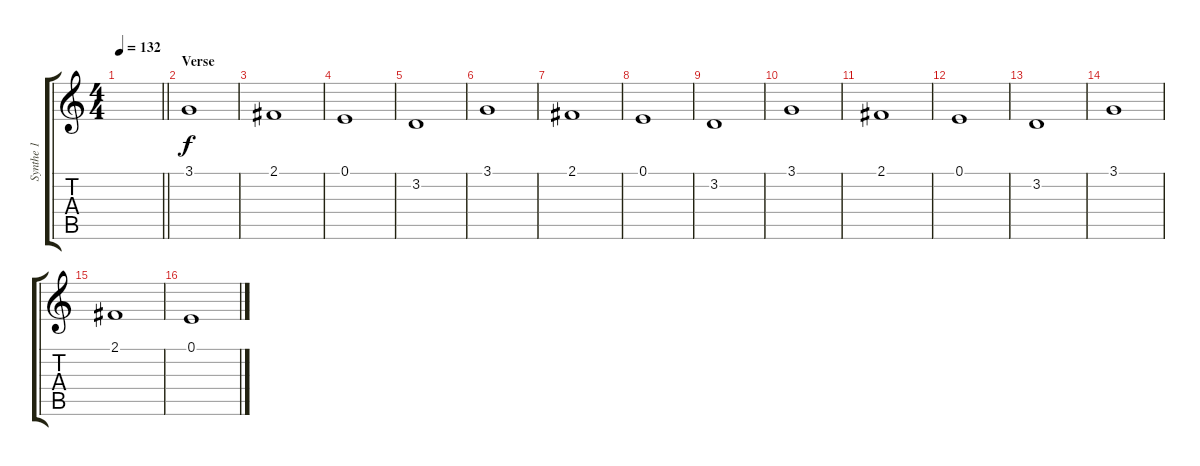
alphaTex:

\track ("Synthe 1" "Synthe 1") {instrument drawbarorgan}
\staff {score tabs}
\tuning (E4 B3 G3 D3 A2 E2) {hide}
\ts (4 4)
\tempo 132
\clef g2
\barLineRight lightlight
\ks c
|
\section ("" "Verse")
3.1.1{volume 9 instrument voiceoohs} |
2.1.1 |
0.1.1 |
3.2.1 |
3.1.1 |
2.1.1 |
0.1.1 |
3.2.1 |
3.1.1 |
2.1.1 |
0.1.1 |
3.2.1 |
3.1.1 |
2.1.1 |
0.1.1
